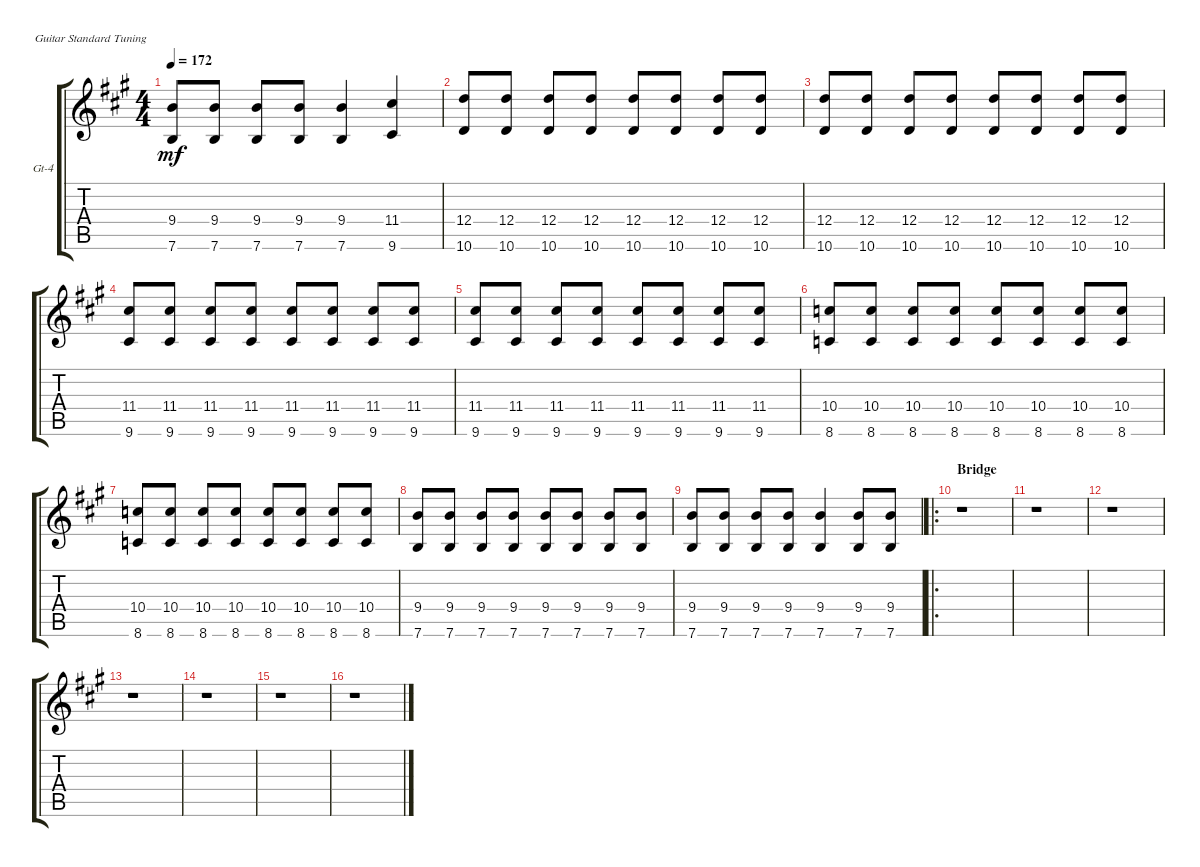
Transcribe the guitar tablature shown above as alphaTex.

\defaultSystemsLayout 4
\bracketExtendMode groupsimilarinstruments
\firstSystemTrackNameOrientation horizontal
\otherSystemsTrackNameOrientation horizontal
\track ("Guitar 4" "Gt-4") {instrument distortionguitar}
\staff {score tabs}
\tuning (E4 B3 G3 D3 A2 E2)
\ts (4 4)
\tempo 172
\clef g2
\ks a
(7.6 9.4).8{dy mf} (7.6 9.4).8 (7.6 9.4).8 (7.6 9.4).8 (7.6 9.4).4 (11.4 9.6).4 |
(10.6 12.4).8 (10.6 12.4).8 (10.6 12.4).8 (10.6 12.4).8 (10.6 12.4).8 (10.6 12.4).8 (10.6 12.4).8 (10.6 12.4).8 |
(10.6 12.4).8 (10.6 12.4).8 (10.6 12.4).8 (10.6 12.4).8 (10.6 12.4).8 (10.6 12.4).8 (10.6 12.4).8 (10.6 12.4).8 |
(9.6 11.4).8 (9.6 11.4).8 (9.6 11.4).8 (9.6 11.4).8 (9.6 11.4).8 (9.6 11.4).8 (9.6 11.4).8 (9.6 11.4).8 |
(9.6 11.4).8 (9.6 11.4).8 (9.6 11.4).8 (9.6 11.4).8 (9.6 11.4).8 (9.6 11.4).8 (9.6 11.4).8 (9.6 11.4).8 |
(8.6 10.4).8 (8.6 10.4).8 (8.6 10.4).8 (8.6 10.4).8 (8.6 10.4).8 (8.6 10.4).8 (8.6 10.4).8 (8.6 10.4).8 |
(8.6 10.4).8 (8.6 10.4).8 (8.6 10.4).8 (8.6 10.4).8 (8.6 10.4).8 (8.6 10.4).8 (8.6 10.4).8 (8.6 10.4).8 |
\scale
0.333333 (7.6 9.4).8 (7.6 9.4).8 (7.6 9.4).8 (7.6 9.4).8 (7.6 9.4).8 (7.6 9.4).8 (7.6 9.4).8 (9.4 7.6).8 |
\scale
0.333333 (9.4 7.6).8 (9.4 7.6).8 (9.4 7.6).8 (9.4 7.6).8 (9.4 7.6).4 (9.4 7.6).8 (9.4 7.6).8 |
\ro
\section ("" "Bridge")
\scale
0.333333 r.1 |
\scale
0.333333 r.1 |
\scale
0.333333 r.1 |
\scale
0.333333 r.1 |
\scale
0.333333 r.1 |
\scale
0.333333 r.1 |
\scale
0.333333 r.1
